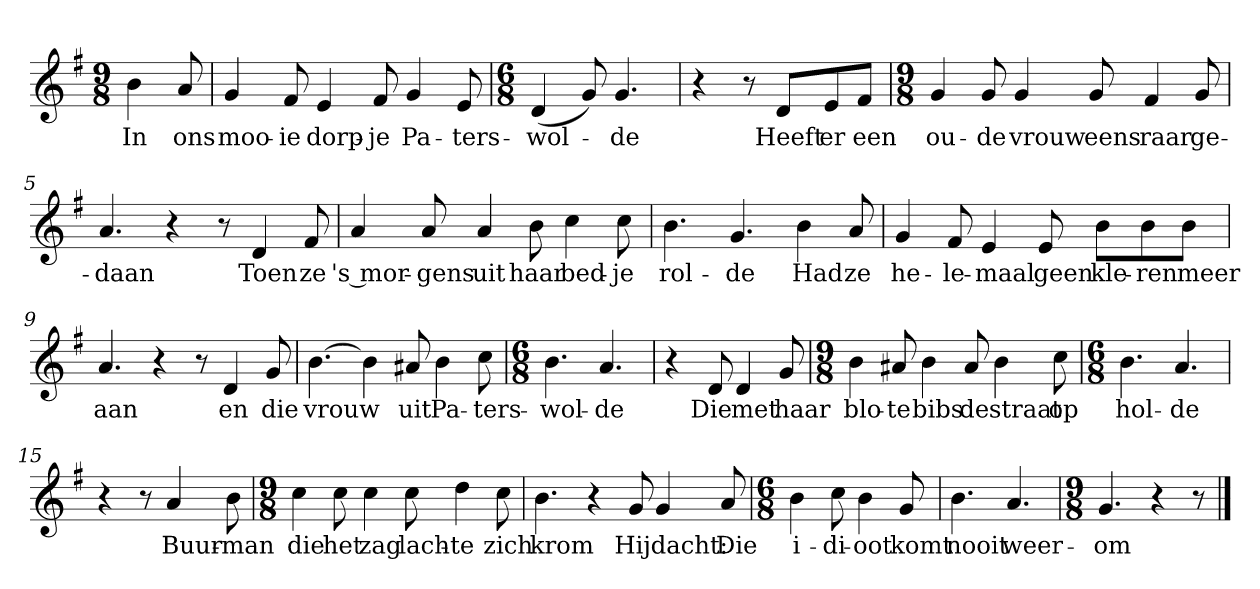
**kern	**text
*part1	*part1
*staff1	*staff1
*clefG2	*
*k[f#]	*
*G:	*
*M9/8	*
*MM120	*
=	=
4b	In
8a	ons
=1	=1
4g	moo-
8f#	-ie
4e	dorp-
8f#	-je
4g	Pa-
8e	-ters-
=2	=2
*M6/8	*
(4d	-wol-
8g)	.
4.g	-de
=3	=3
4r	.
8r	.
8d/L	Heeft
8e/	er
8f#/J	een
=4	=4
*M9/8	*
4g	ou-
8g	-de
4g	vrouw
8g	eens
4f#	raar
8g	ge-
=5	=5
4.a	-daan
4r	.
8r	.
4d	Toen
8f#	ze
=6	=6
4a	's mor-
8a	-gens
4a	uit
8b	haar
4cc	bed-
8cc	-je
=7	=7
4.b	rol-
4.g	-de
4b	Had
8a	ze
=8	=8
4g	he-
8f#	-le-
4e	-maal
8e	geen
8b\L	kle-
8b\	-ren
8b\J	meer
=9	=9
4.a	aan
4r	.
8r	.
4d	en
8g	die
=10	=10
[4.b	vrouw
4b]	.
8a#X	uit
4b	Pa-
8cc	-ters-
=11	=11
*M6/8	*
4.b	-wol-
4.a	-de
=12	=12
4r	.
8d	Die
4d	met
8g	haar
=13	=13
*M9/8	*
4b	blo-
8a#X	-te
4b	bibs
8a#	de
4b	straat
8cc	op
=14	=14
*M6/8	*
4.b	hol-
4.a	-de
=15	=15
4r	.
8r	.
4a	Buur-
8b	-man
=16	=16
*M9/8	*
4cc	die
8cc	het
4cc	zag
8cc	lach-
4dd	-te
8cc	zich
=17	=17
4.b	krom
4r	.
8g	Hij
4g	dacht:
8a	Die
=18	=18
*M6/8	*
4b	i-
8cc	-di-
4b	-oot
8g	komt
=19	=19
4.b	nooit
4.a	weer-
=20	=20
*M9/8	*
4.g	-om
4r	.
8r	.
==	==
*-	*-
